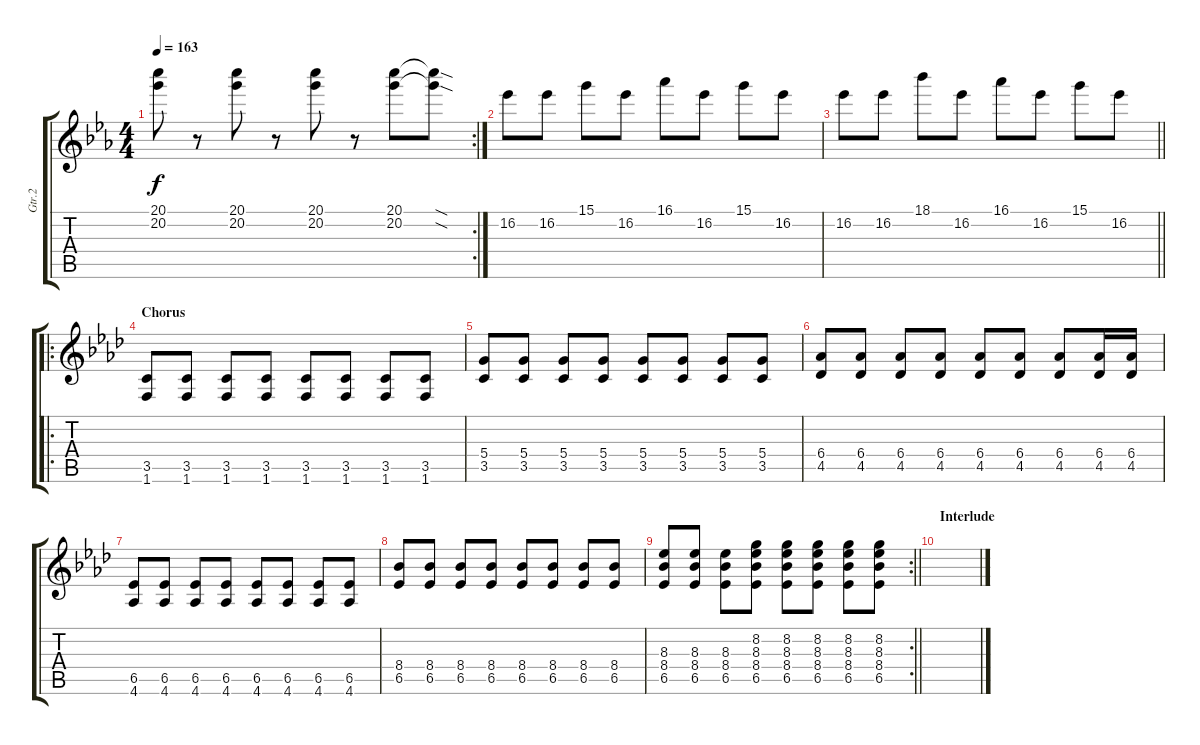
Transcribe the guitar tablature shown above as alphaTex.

\track ("Gtr.2" "Gtr.2") {instrument overdrivenguitar}
\staff {score tabs}
\tuning (E4 B3 G3 D3 A2 E2) {hide}
\rc 2
\ts (4 4)
\tempo 163
\clef g2
\ks cminor
(20.1 20.2).8{dy f} r.8 (20.1 20.2).8 r.8 (20.1 20.2).8 r.8 (20.1 20.2).8 (20.1{sod t} 20.2{sod t}).8 |
16.2.8 16.2.8 15.1.8 16.2.8 16.1.8 16.2.8 15.1.8 16.2.8 |
\barLineRight lightlight
16.2.8 16.2.8 18.1.8 16.2.8 16.1.8 16.2.8 15.1.8 16.2.8 |
\ro
\section ("" "Chorus")
\ks fminor
(3.5 1.6).8 (3.5 1.6).8 (3.5 1.6).8 (3.5 1.6).8 (3.5 1.6).8 (3.5 1.6).8 (3.5 1.6).8 (3.5 1.6).8 |
(5.4 3.5).8 (5.4 3.5).8 (5.4 3.5).8 (5.4 3.5).8 (5.4 3.5).8 (5.4 3.5).8 (5.4 3.5).8 (5.4 3.5).8 |
(6.4 4.5).8 (6.4 4.5).8 (6.4 4.5).8 (6.4 4.5).8 (6.4 4.5).8 (6.4 4.5).8 (6.4 4.5).8 (6.4 4.5).16 (6.4 4.5).16 |
(6.5 4.6).8 (6.5 4.6).8 (6.5 4.6).8 (6.5 4.6).8 (6.5 4.6).8 (6.5 4.6).8 (6.5 4.6).8 (6.5 4.6).8 |
(8.4 6.5).8 (8.4 6.5).8 (8.4 6.5).8 (8.4 6.5).8 (8.4 6.5).8 (8.4 6.5).8 (8.4 6.5).8 (8.4 6.5).8 |
\rc 2
\barLineRight lightlight
(8.3 8.4 6.5).8 (8.3 8.4 6.5).8 (8.3 8.4 6.5).8 (8.2 8.3 8.4 6.5).8 (8.2 8.3 8.4 6.5).8 (8.2 8.3 8.4 6.5).8 (8.2 8.3 8.4 6.5).8 (8.2 8.3 8.4 6.5).8 |
\section ("" "Interlude")
